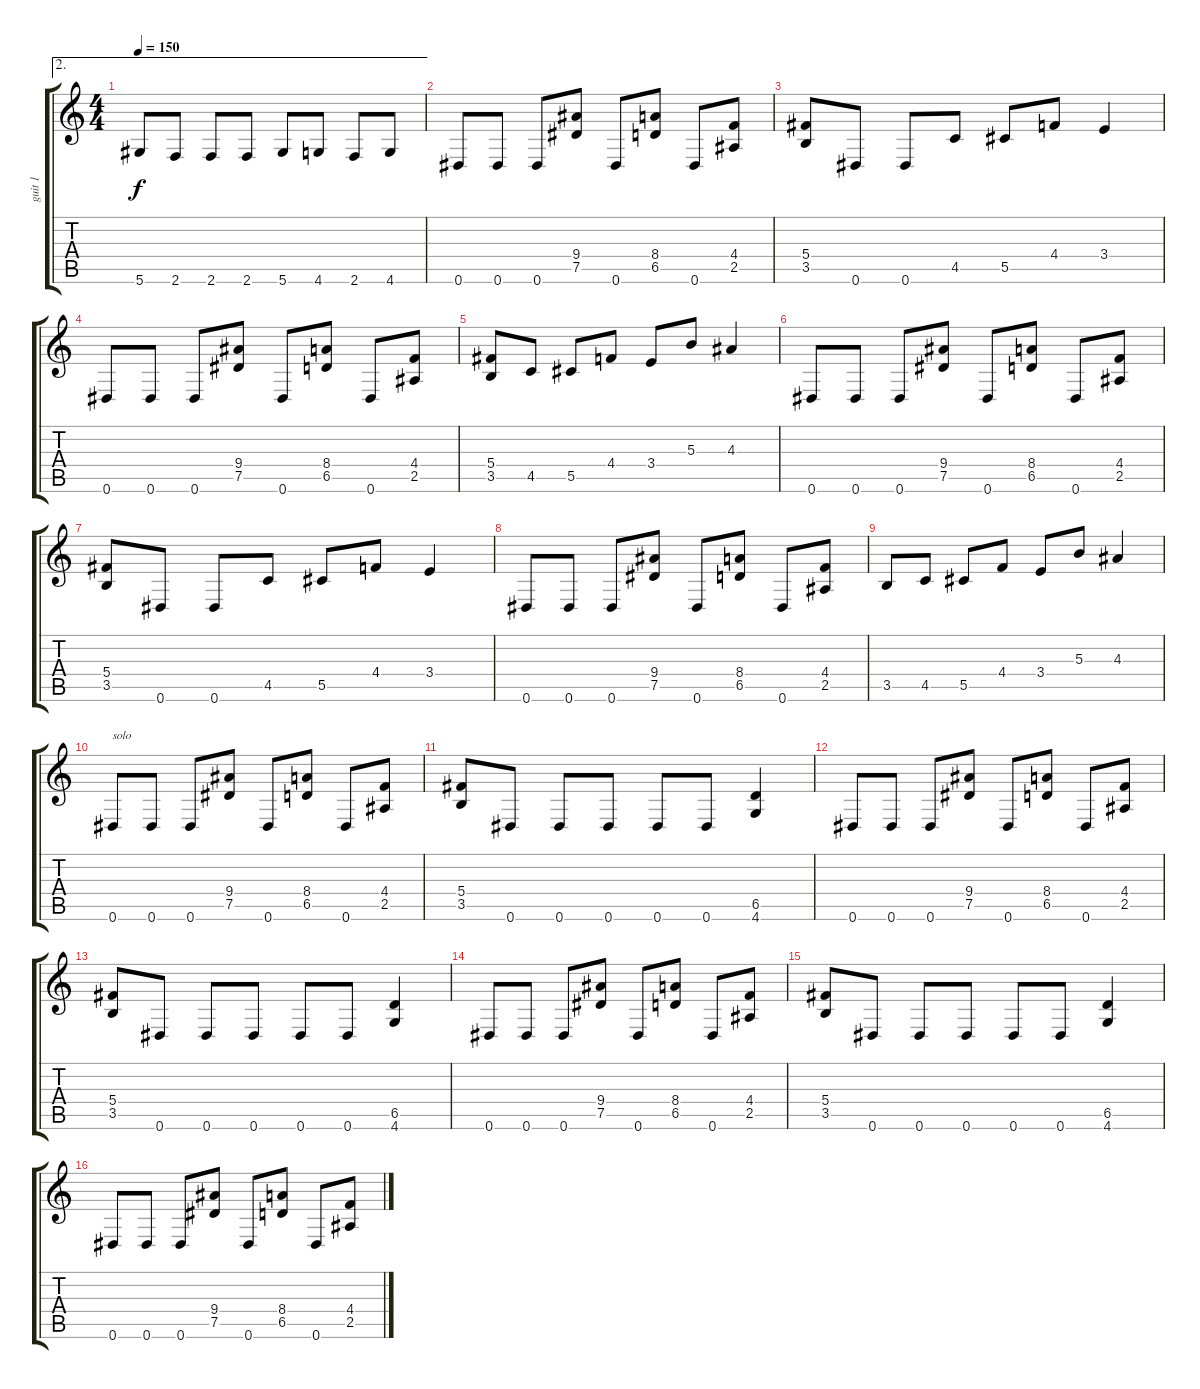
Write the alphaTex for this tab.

\track ("guit 1" "guit 1") {instrument distortionguitar}
\staff {score tabs}
\tuning (Eb4 Bb3 Gb3 Db3 Ab2 Eb2) {hide}
\ae 2
\ts (4 4)
\tempo 150
\clef g2
\ks c
5.6.8{dy f} 2.6.8 2.6.8 2.6.8 5.6.8 4.6.8 2.6.8 4.6.8 |
0.6.8 0.6.8 0.6.8 (9.4 7.5).8 0.6.8 (8.4 6.5).8 0.6.8 (4.4 2.5).8 |
(5.4 3.5).8 0.6.8 0.6.8 4.5.8 5.5.8 4.4.8 3.4.4 |
0.6.8 0.6.8 0.6.8 (9.4 7.5).8 0.6.8 (8.4 6.5).8 0.6.8 (4.4 2.5).8 |
(5.4 3.5).8 4.5.8 5.5.8 4.4.8 3.4.8 5.3.8 4.3.4 |
0.6.8 0.6.8 0.6.8 (9.4 7.5).8 0.6.8 (8.4 6.5).8 0.6.8 (4.4 2.5).8 |
(5.4 3.5).8 0.6.8 0.6.8 4.5.8 5.5.8 4.4.8 3.4.4 |
0.6.8 0.6.8 0.6.8 (9.4 7.5).8 0.6.8 (8.4 6.5).8 0.6.8 (4.4 2.5).8 |
3.5.8 4.5.8 5.5.8 4.4.8 3.4.8 5.3.8 4.3.4 |
0.6.8{txt "solo"} 0.6.8 0.6.8 (9.4 7.5).8 0.6.8 (8.4 6.5).8 0.6.8 (4.4 2.5).8 |
(5.4 3.5).8 0.6.8 0.6.8 0.6.8 0.6.8 0.6.8 (6.5 4.6).4 |
0.6.8 0.6.8 0.6.8 (9.4 7.5).8 0.6.8 (8.4 6.5).8 0.6.8 (4.4 2.5).8 |
(5.4 3.5).8 0.6.8 0.6.8 0.6.8 0.6.8 0.6.8 (6.5 4.6).4 |
0.6.8 0.6.8 0.6.8 (9.4 7.5).8 0.6.8 (8.4 6.5).8 0.6.8 (4.4 2.5).8 |
(5.4 3.5).8 0.6.8 0.6.8 0.6.8 0.6.8 0.6.8 (6.5 4.6).4 |
0.6.8 0.6.8 0.6.8 (9.4 7.5).8 0.6.8 (8.4 6.5).8 0.6.8 (4.4 2.5).8
